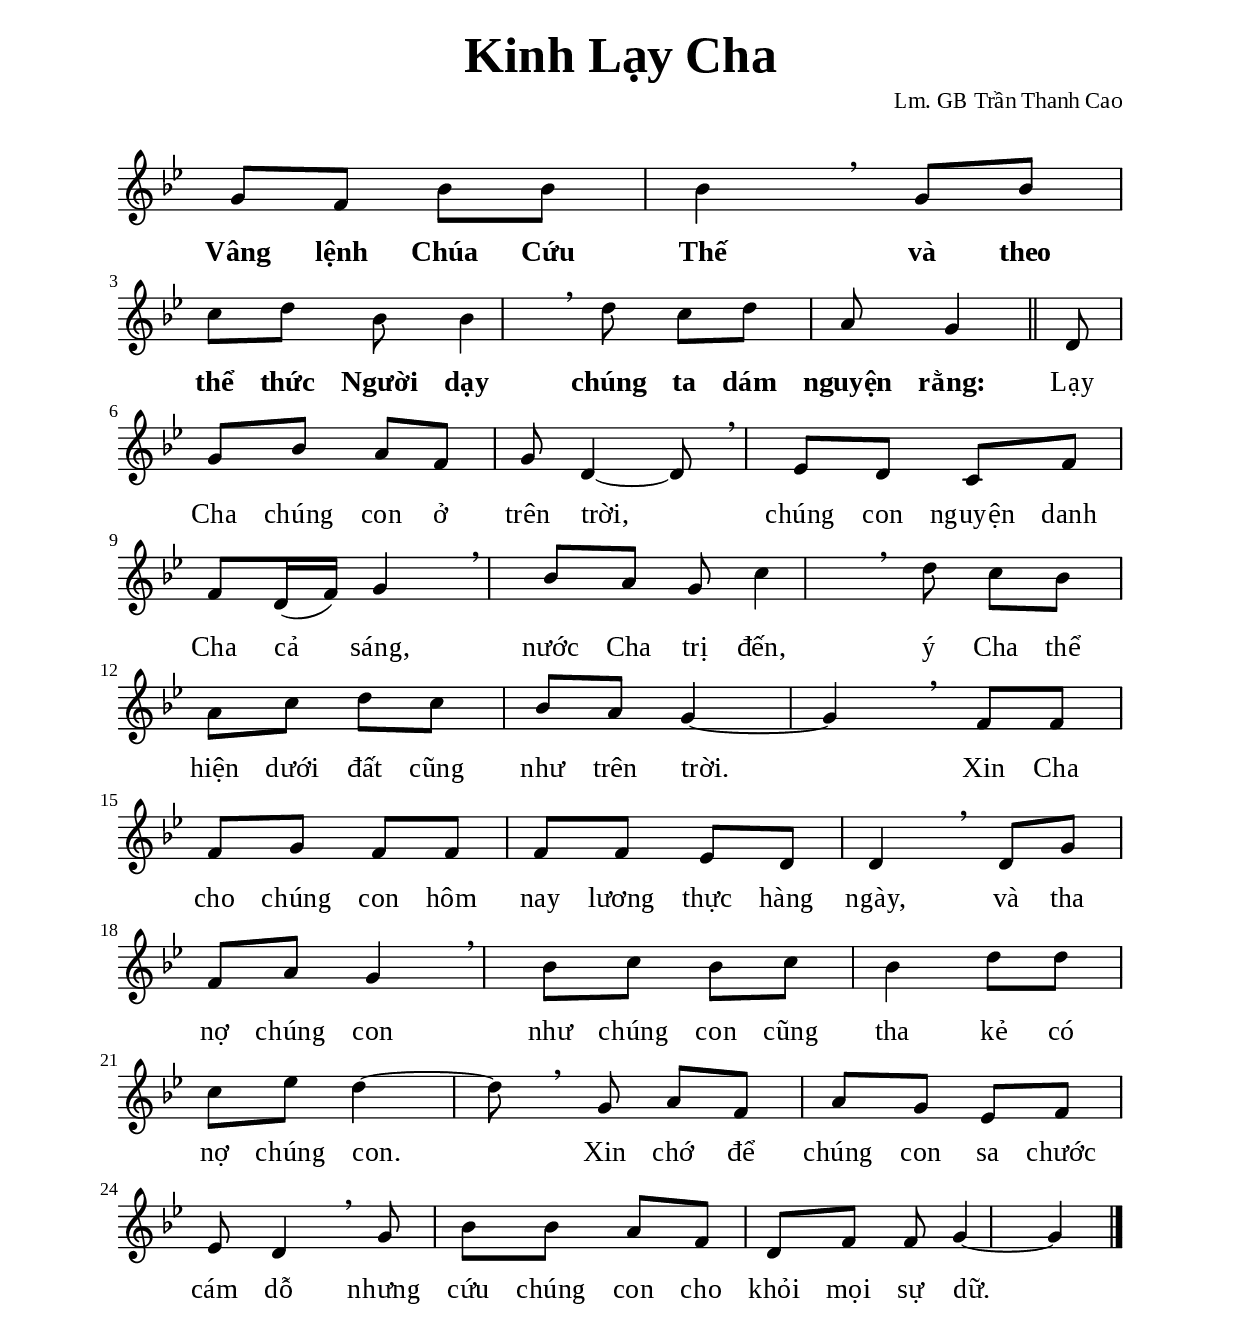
% Cài đặt chung
\version "2.22.1"
\include "english.ly"

\header {
  title = \markup { \fontsize #3 "Kinh Lạy Cha" }
  poet = " "
  composer = "Lm. GB Trần Thanh Cao"
  arranger = " "
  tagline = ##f
}

% Nhạc phiên khúc
nhacPhienKhucMot = \relative c'' {
  \key bf \major \time 2/4
  g8 f bf bf bf4 \breathe
  g8 bf c d bf bf4 \breathe
  d8 c d a g4 \bar "||"
  d8 g bf a f g d4 ~ d8 \breathe
  ef d c f f d16 (f) g4 \breathe
  bf8 a g c4 \breathe
  d8 c bf a c d c bf a g4 ~ g \breathe
  f8 f f g f f f f ef d d4 \breathe
  d8 g f a g4 \breathe
  bf8 c bf c bf4 d8 d c ef d4 ~ d8 \breathe
  g,8 a f a g ef f ef d4 \breathe
  g8 bf bf a f d f f g4 ~ g \bar "|."
}

% Lời phiên khúc
loiPhienKhucMot = \lyricmode {
  \override LyricText.font-series = #'bold
  Vâng lệnh Chúa Cứu Thế và theo thể thức Người dạy
  chúng ta dám nguyện rằng:
  \override LyricText.font-series = #'normal
  Lạy Cha chúng con ở trên trời,
  chúng con nguyện danh Cha cả sáng,
  nước Cha trị đến,
  ý Cha thể hiện dưới đất cũng như trên trời.
  Xin Cha cho chúng con hôm nay lương thực hàng ngày,
  và tha nợ chúng con
  như chúng con cũng tha kẻ có nợ chúng con.
  Xin chớ để chúng con sa chước cám dỗ
  nhưng cứu chúng con cho khỏi mọi sự dữ.
}


% Dàn trang
\paper {
  #(set-paper-size "a4")
  top-margin = 20\mm
  bottom-margin = 10\mm
  left-margin = 20\mm
  right-margin = 20\mm
  indent = #0
  #(define fonts
    (make-pango-font-tree
      "Liberation Serif"
      "Liberation Serif"
      "Liberation Serif"
      (/ 20 20)))
  page-count = #1
  system-system-spacing = #'((basic-distance . 12.5)
                             (minimum-distance . 12.5)
                             (padding . 1))
  score-system-spacing = #'((basic-distance . 12.5)
                             (minimum-distance . 12.5)
                             (padding . 1))
}

\score {
  \new ChoirStaff <<
    \new Staff <<
      \new Voice = beSop \nhacPhienKhucMot
      >>
    \new Lyrics \with {
          \override VerticalAxisGroup.
            nonstaff-relatedstaff-spacing.padding = #1.7
          \override VerticalAxisGroup.
            nonstaff-unrelatedstaff-spacing.padding = #1
        }
        \lyricsto beSop \loiPhienKhucMot
  >>
  \layout {
    \override Staff.TimeSignature.transparent = ##t
    \override Lyrics.LyricText.font-size = #+2
    \override Lyrics.LyricSpace.minimum-distance = #2.5
    \override Score.SpacingSpanner.uniform-stretching = ##t
    \set Score.barAlways = ##t
    \set Score.defaultBarType = ""
  } 
}
